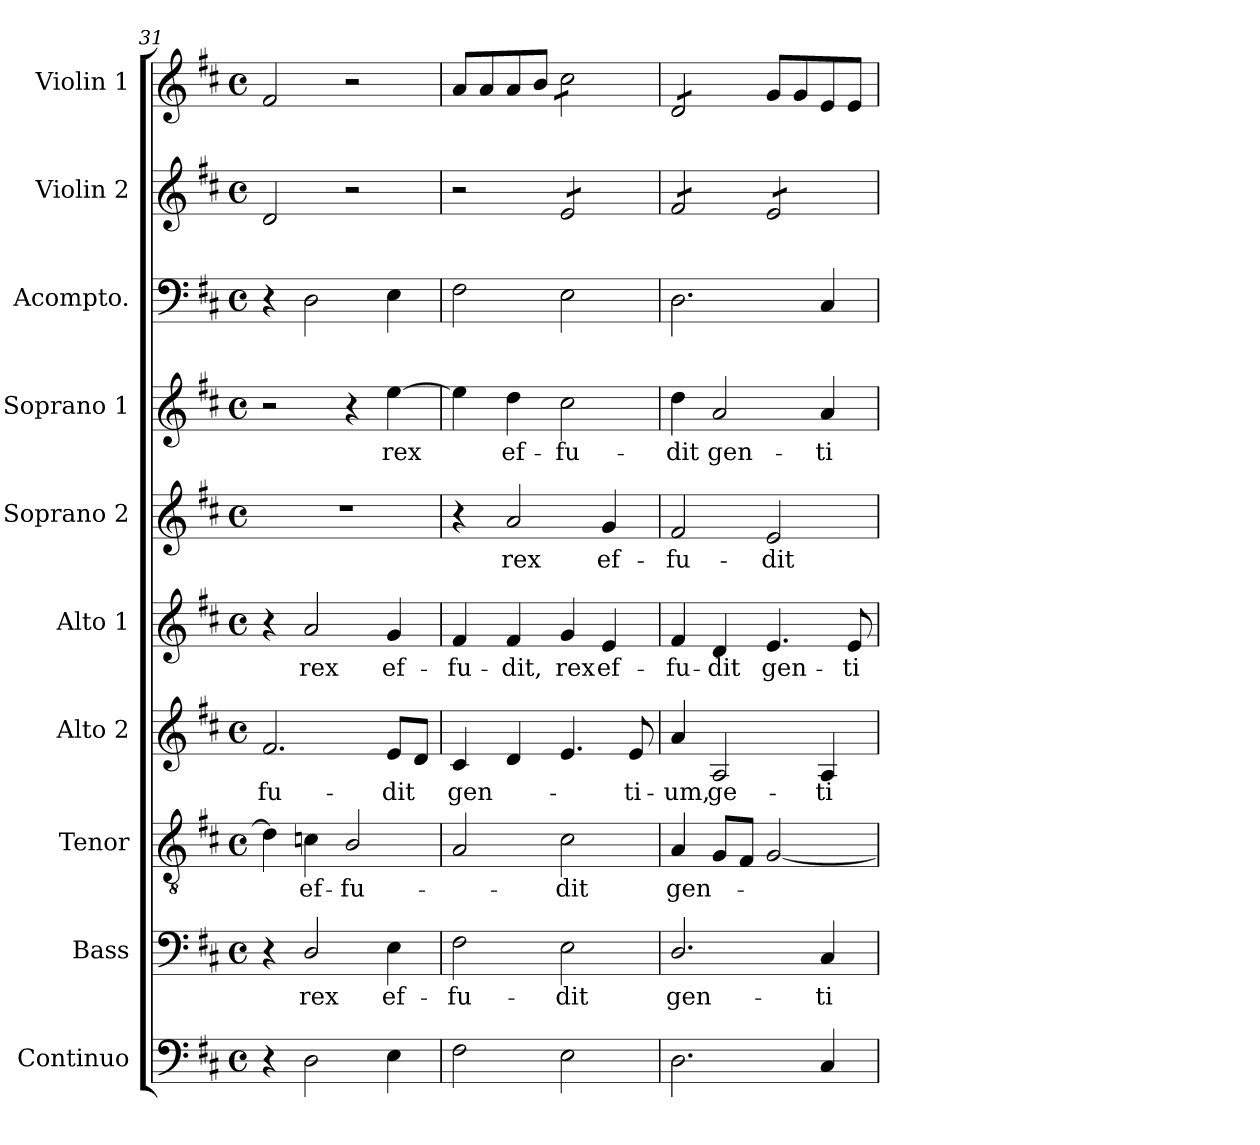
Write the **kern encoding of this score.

**kern	**kern	**text	**kern	**text	**kern	**text	**kern	**text	**kern	**text	**kern	**text	**kern	**kern	**kern
*part10	*part9	*part9	*part8	*part8	*part7	*part7	*part6	*part6	*part5	*part5	*part4	*part4	*part3	*part2	*part1
*staff10	*staff9	*staff9	*staff8	*staff8	*staff7	*staff7	*staff6	*staff6	*staff5	*staff5	*staff4	*staff4	*staff3	*staff2	*staff1
*I"Continuo	*I"Bass	*	*I"Tenor	*	*I"Alto 2	*	*I"Alto 1	*	*I"Soprano 2	*	*I"Soprano 1	*	*I"Acompto.	*I"Violin 2	*I"Violin 1
*I'Cont.	*I'B.	*	*I'T.	*	*I'A2.	*	*I'A1.	*	*I'S2.	*	*I'S1.	*	*I'Ac.	*I'Vln. 2	*I'Vln. 1
!!LO:PB:g=z
*clefF4	*clefF4	*	*clefGv2	*	*clefG2	*	*clefG2	*	*clefG2	*	*clefG2	*	*clefF4	*clefG2	*clefG2
*	*	*	*ITrd7c12	*	*	*	*	*	*	*	*	*	*	*	*
*k[f#c#]	*k[f#c#]	*	*k[f#c#]	*	*k[f#c#]	*	*k[f#c#]	*	*k[f#c#]	*	*k[f#c#]	*	*k[f#c#]	*k[f#c#]	*k[f#c#]
*D:	*D:	*	*D:	*	*D:	*	*D:	*	*D:	*	*D:	*	*D:	*D:	*D:
*M4/4	*M4/4	*	*M4/4	*	*M4/4	*	*M4/4	*	*M4/4	*	*M4/4	*	*M4/4	*M4/4	*M4/4
*met(c)	*met(c)	*	*met(c)	*	*met(c)	*	*met(c)	*	*met(c)	*	*met(c)	*	*met(c)	*met(c)	*met(c)
=31	=31	=31	=31	=31	=31	=31	=31	=31	=31	=31	=31	=31	=31	=31	=31
!	!	!	!	!	!	!LO:LY:b:color=#000000	!	!	!	!	!	!	!	!	!
4r	4r	.	4Di\]	.	2.f#i/	-fu-	4r	.	1r	.	2r	.	4r	2di/	2f#i/
!	!	!LO:LY:b:color=#000000	!	!	!	!	!	!	!	!	!	!	!	!	!
!	!	!	!	!LO:LY:b:color=#000000	!	!	!	!	!	!	!	!	!	!	!
!	!	!	!	!	!	!	!	!LO:LY:b:color=#000000	!	!	!	!	!	!	!
2Di\	2Di/	rex	4Cni\	ef-	.	.	2ai/	rex	.	.	.	.	2Di\	.	.
!	!	!	!	!LO:LY:b:color=#000000	!	!	!	!	!	!	!	!	!	!	!
.	.	.	2BBi/	-fu-	.	.	.	.	.	.	4r	.	.	2r	2r
!	!	!LO:LY:b:color=#000000	!	!	!	!	!	!	!	!	!	!	!	!	!
!	!	!	!	!	!	!LO:LY:b:color=#000000	!	!	!	!	!	!	!	!	!
!	!	!	!	!	!	!	!	!LO:LY:b:color=#000000	!	!	!	!	!	!	!
!	!	!	!	!	!	!	!	!	!	!	!	!LO:LY:b:color=#000000	!	!	!
4Ei\	4Ei\	ef-	.	.	8ei/L	-dit	4gi/	ef-	.	.	[>4eei\	rex	4Ei\	.	.
.	.	.	.	.	8di/J	.	.	.	.	.	.	.	.	.	.
=32	=32	=32	=32	=32	=32	=32	=32	=32	=32	=32	=32	=32	=32	=32	=32
!	!	!LO:LY:b:color=#000000	!	!	!	!	!	!	!	!	!	!	!	!	!
!	!	!	!	!	!	!LO:LY:b:color=#000000	!	!	!	!	!	!	!	!	!
!	!	!	!	!	!	!	!	!LO:LY:b:color=#000000	!	!	!	!	!	!	!
2F#i\	2F#i\	-fu-	2AAi/	.	4c#i/	gen-	4f#i/	-fu-	4r	.	4eei\]	.	2F#i\	2r	8ai/L
.	.	.	.	.	.	.	.	.	.	.	.	.	.	.	8ai/
!	!	!	!	!	!	!	!	!LO:LY:b:color=#000000	!	!	!	!	!	!	!
!	!	!	!	!	!	!	!	!	!	!LO:LY:b:color=#000000	!	!	!	!	!
!	!	!	!	!	!	!	!	!	!	!	!	!LO:LY:b:color=#000000	!	!	!
.	.	.	.	.	4di/	.	4f#i/	-dit,	2ai/	rex	4ddi\	ef-	.	.	8ai/
.	.	.	.	.	.	.	.	.	.	.	.	.	.	.	8bi/J
!	!	!LO:LY:b:color=#000000	!	!	!	!	!	!	!	!	!	!	!	!	!
!	!	!	!	!LO:LY:b:color=#000000	!	!	!	!	!	!	!	!	!	!	!
!	!	!	!	!	!	!	!	!LO:LY:b:color=#000000	!	!	!	!	!	!	!
!	!	!	!	!	!	!	!	!	!	!	!	!LO:LY:b:color=#000000	!	!	!
*	*	*	*	*	*	*	*	*	*	*	*	*	*	*tremolo	*
*	*	*	*	*	*	*	*	*	*	*	*	*	*	*	*tremolo
2Ei\	2Ei\	-dit	2C#i\	-dit	4.ei/	.	4gi/	rex	.	.	2cc#i\	-fu-	2Ei\	8ei/L	8cc#i\L
.	.	.	.	.	.	.	.	.	.	.	.	.	.	8ei/	8cc#i\
!	!	!	!	!	!	!	!	!LO:LY:b:color=#000000	!	!	!	!	!	!	!
!	!	!	!	!	!	!	!	!	!	!LO:LY:b:color=#000000	!	!	!	!	!
.	.	.	.	.	.	.	4ei/	ef-	4gi/	ef-	.	.	.	8ei/	8cc#i\
!	!	!	!	!	!	!LO:LY:b:color=#000000	!	!	!	!	!	!	!	!	!
.	.	.	.	.	8ei/	-ti-	.	.	.	.	.	.	.	8ei/J	8cc#i\J
=33	=33	=33	=33	=33	=33	=33	=33	=33	=33	=33	=33	=33	=33	=33	=33
!	!	!LO:LY:b:color=#000000	!	!	!	!	!	!	!	!	!	!	!	!	!
!	!	!	!	!LO:LY:b:color=#000000	!	!	!	!	!	!	!	!	!	!	!
!	!	!	!	!	!	!LO:LY:b:color=#000000	!	!	!	!	!	!	!	!	!
!	!	!	!	!	!	!	!	!LO:LY:b:color=#000000	!	!	!	!	!	!	!
!	!	!	!	!	!	!	!	!	!	!LO:LY:b:color=#000000	!	!	!	!	!
!	!	!	!	!	!	!	!	!	!	!	!	!LO:LY:b:color=#000000	!	!	!
2.Di\	2.Di/	gen-	4AAi/	gen-	4ai/	-um,	4f#i/	-fu-	2f#i/	-fu-	4ddi\	-dit	2.Di\	8f#i/L	8di/L
.	.	.	.	.	.	.	.	.	.	.	.	.	.	8f#i/	8di/
!	!	!	!	!	!	!LO:LY:b:color=#000000	!	!	!	!	!	!	!	!	!
!	!	!	!	!	!	!	!	!LO:LY:b:color=#000000	!	!	!	!	!	!	!
!	!	!	!	!	!	!	!	!	!	!	!	!LO:LY:b:color=#000000	!	!	!
.	.	.	8GGi/L	.	2Ai/	ge-	4di/	-dit	.	.	2ai/	gen-	.	8f#i/	8di/
.	.	.	8FF#i/J	.	.	.	.	.	.	.	.	.	.	8f#i/J	8di/J
*	*	*	*	*	*	*	*	*	*	*	*	*	*	*	*Xtremolo
!	!	!	!	!	!	!	!	!LO:LY:b:color=#000000	!	!	!	!	!	!	!
!	!	!	!	!	!	!	!	!	!	!LO:LY:b:color=#000000	!	!	!	!	!
.	.	.	[<2GGi/	.	.	.	4.ei/	gen-	2ei/	-dit	.	.	.	8ei/L	8gi/L
.	.	.	.	.	.	.	.	.	.	.	.	.	.	8ei/	8gi/
!	!	!LO:LY:b:color=#000000	!	!	!	!	!	!	!	!	!	!	!	!	!
!	!	!	!	!	!	!LO:LY:b:color=#000000	!	!	!	!	!	!	!	!	!
!	!	!	!	!	!	!	!	!	!	!	!	!LO:LY:b:color=#000000	!	!	!
4C#i/	4C#i/	-ti-	.	.	4Ai/	-ti-	.	.	.	.	4ai/	-ti-	4C#i/	8ei/	8ei/
!	!	!	!	!	!	!	!	!LO:LY:b:color=#000000	!	!	!	!	!	!	!
.	.	.	.	.	.	.	8ei/	-ti-	.	.	.	.	.	8ei/J	8ei/J
*	*	*	*	*	*	*	*	*	*	*	*	*	*	*Xtremolo	*
=	=	=	=	=	=	=	=	=	=	=	=	=	=	=	=
*-	*-	*-	*-	*-	*-	*-	*-	*-	*-	*-	*-	*-	*-	*-	*-
